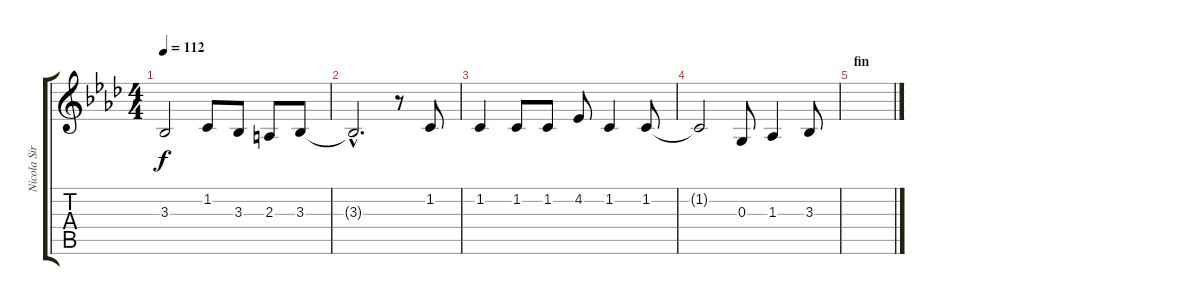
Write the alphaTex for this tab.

\track ("Nicola Sirkis (voix)" "Nicola Sir") {instrument bassoon}
\staff {score tabs}
\tuning (E4 B3 G3 D3 A2 E2) {hide}
\ts (4 4)
\tempo 112
\clef g2
\ks ab
3.3{t}.2{dy f} 1.2.8 3.3.8 2.3.8 3.3.8 |
3.3{hac t}.2{d} r.8 1.2.8 |
1.2.4 1.2.8 1.2.8 4.2.8 1.2.4 1.2.8 |
1.2{t}.2 0.3.8 1.3.4 3.3.8 |
\section ("" "fin")
